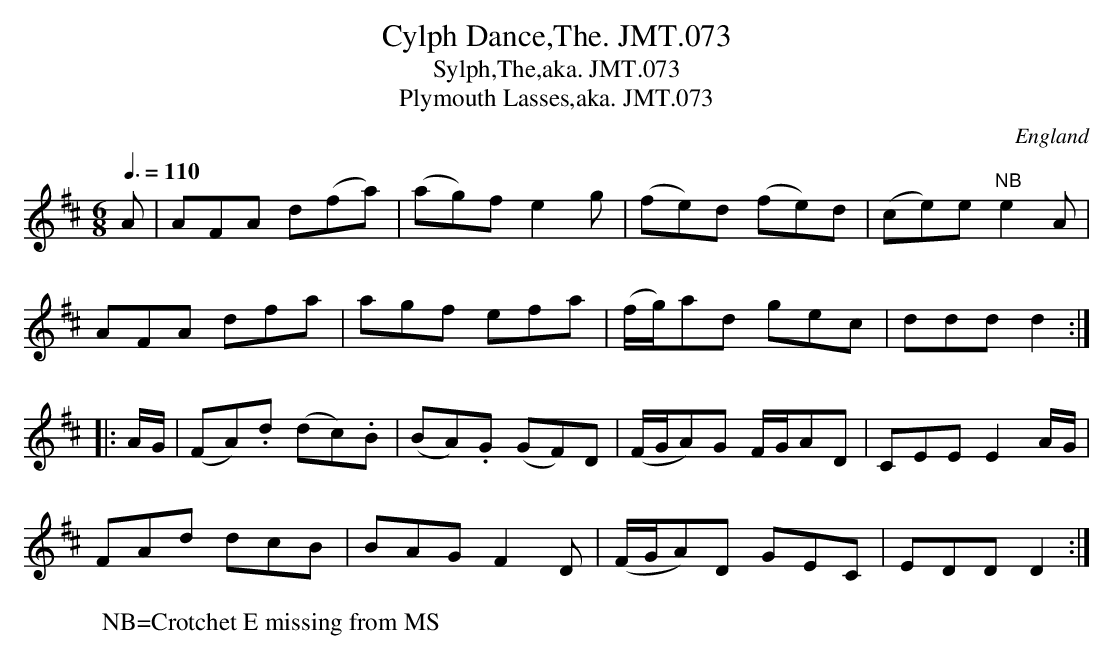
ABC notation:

X:1
T:Cylph Dance,The. JMT.073
T:Sylph,The,aka. JMT.073
T:Plymouth Lasses,aka. JMT.073
M:6/8
L:1/8
Q:3/8=110
O:England
K:D major
A|AFA d(fa)|(ag)fe2g|(fe)d (fe)d|(ce)e"NB"e2A|!
AFA dfa|agf efa|(f/g/)ad gec|dddd2:|!
|:A/G/|(FA).d (dc).B|(BA).G (GF)D|(F/G/A)G F/G/AD|CEEE2A/G/|!
FAd dcB|BAGF2D|(F/G/A)D GEC|EDDD2:|
W:NB=Crotchet E missing from MS
